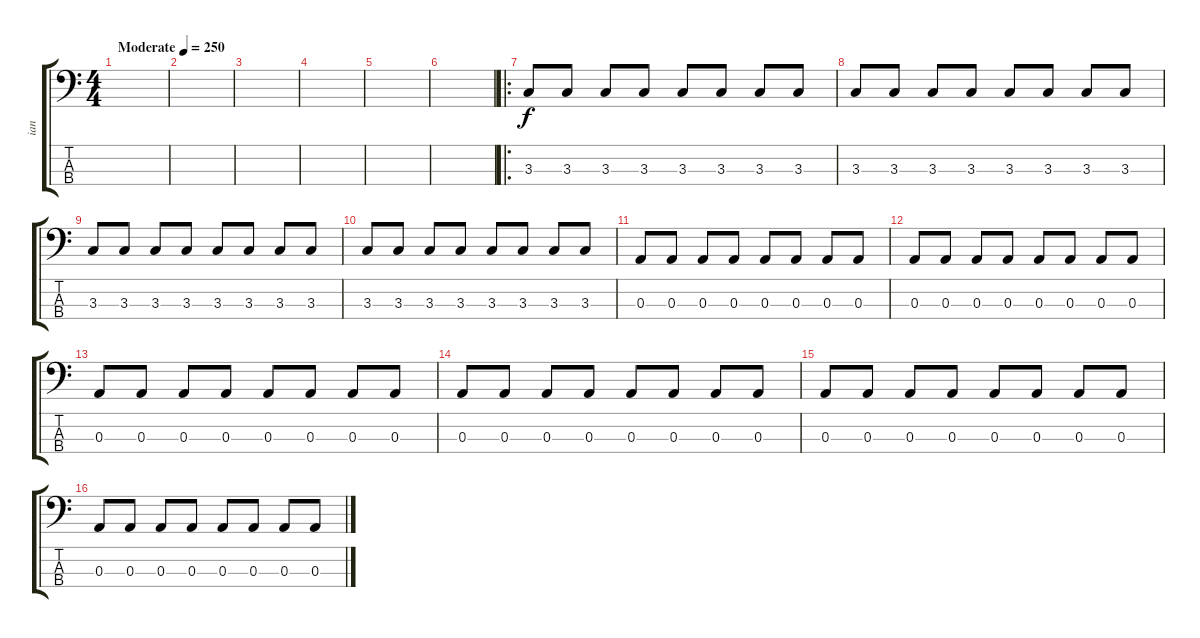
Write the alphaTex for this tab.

\track ("ian" "ian") {instrument electricbassfinger}
\staff {score tabs}
\tuning (G2 D2 A1 E1) {hide}
\ts (4 4)
\tempo (250 "Moderate")
\clef f4
\ks c
|
|
|
|
|
|
\ro
3.3.8 3.3.8 3.3.8 3.3.8 3.3.8 3.3.8 3.3.8 3.3.8 |
3.3.8 3.3.8 3.3.8 3.3.8 3.3.8 3.3.8 3.3.8 3.3.8 |
3.3.8 3.3.8 3.3.8 3.3.8 3.3.8 3.3.8 3.3.8 3.3.8 |
3.3.8 3.3.8 3.3.8 3.3.8 3.3.8 3.3.8 3.3.8 3.3.8 |
0.3.8 0.3.8 0.3.8 0.3.8 0.3.8 0.3.8 0.3.8 0.3.8 |
0.3.8 0.3.8 0.3.8 0.3.8 0.3.8 0.3.8 0.3.8 0.3.8 |
0.3.8 0.3.8 0.3.8 0.3.8 0.3.8 0.3.8 0.3.8 0.3.8 |
0.3.8 0.3.8 0.3.8 0.3.8 0.3.8 0.3.8 0.3.8 0.3.8 |
0.3.8 0.3.8 0.3.8 0.3.8 0.3.8 0.3.8 0.3.8 0.3.8 |
0.3.8 0.3.8 0.3.8 0.3.8 0.3.8 0.3.8 0.3.8 0.3.8
